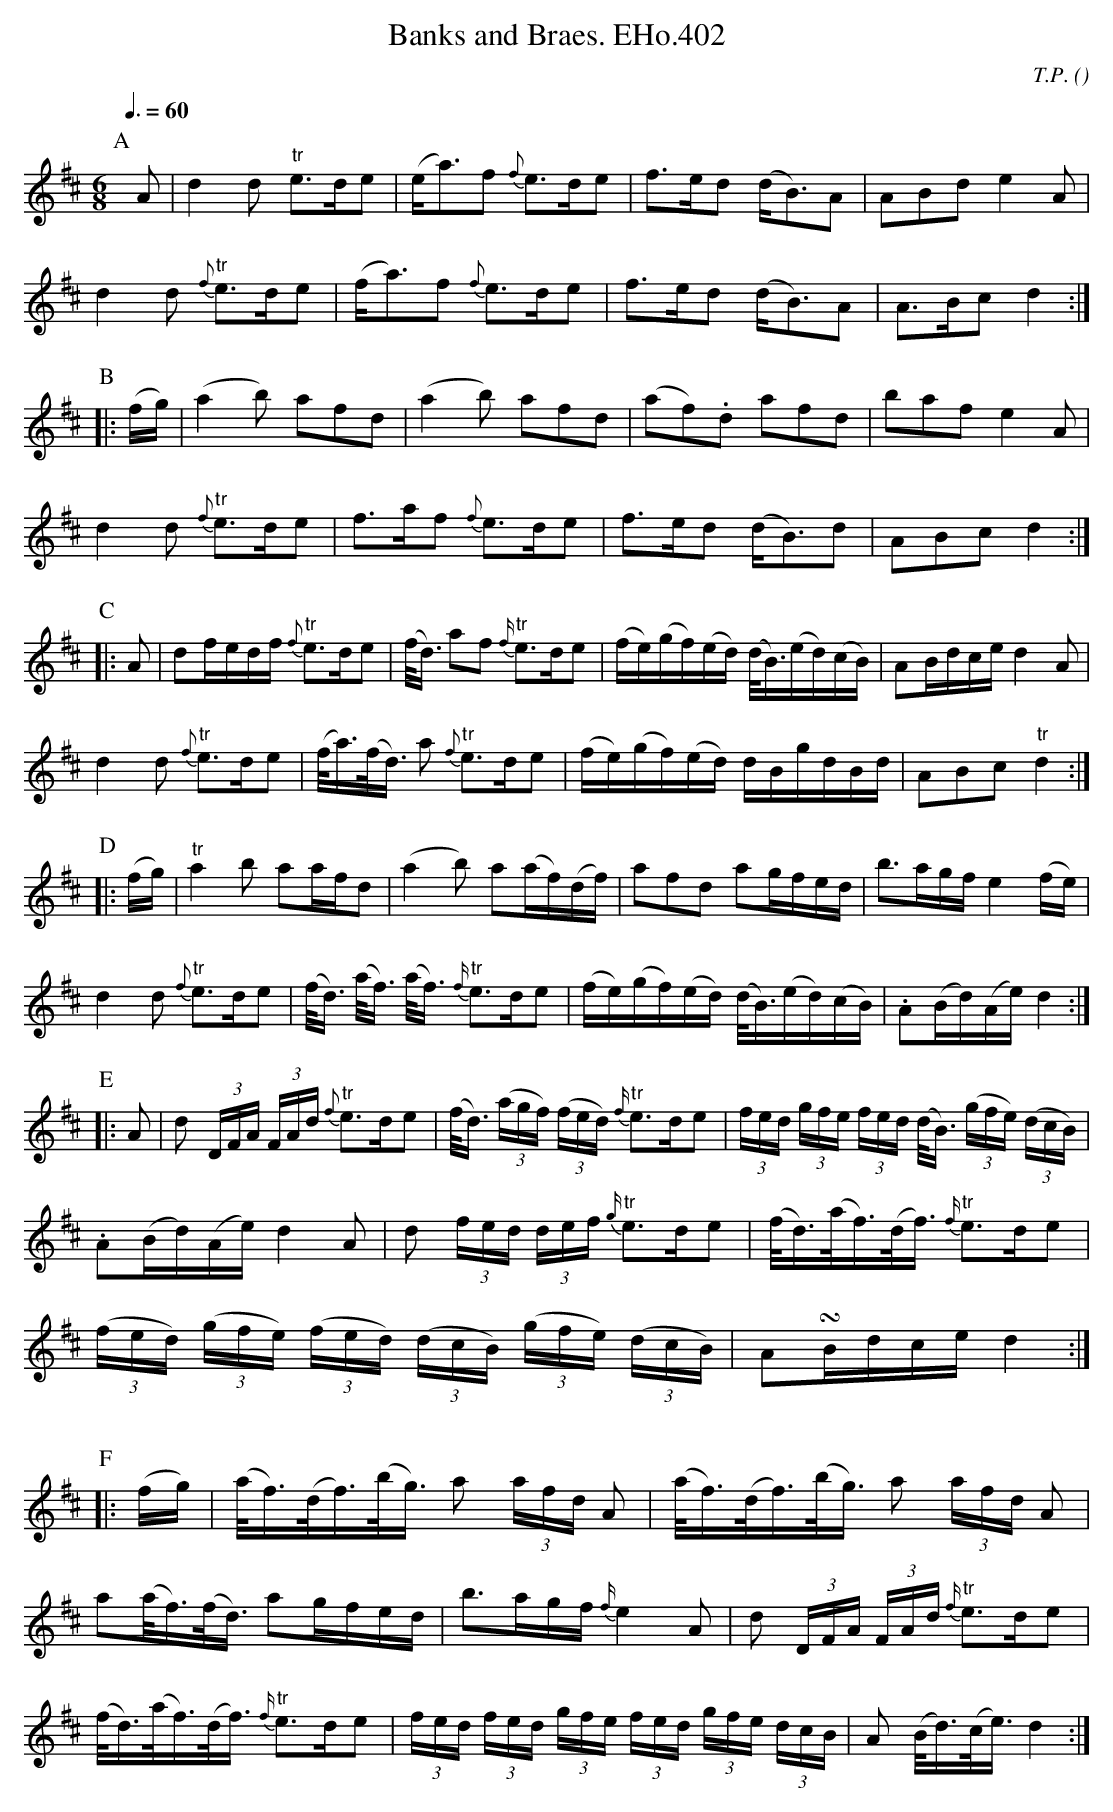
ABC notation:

X:1
T:Banks and Braes. EHo.402
M:6/8
L:1/8
Q:3/8=60
C:T.P.
O:
K:D
P:A
yA | d2d "tr"e>de | (e<a)f {f}e>de | f>ed (d<B)A | ABd e2A |
d2d {f}"tr"e>de | (f<a)f {f}e>de | f>ed (d<B)A | A>Bc d2 :|
P:B
|: (f/g/) | (a2b) afd | (a2b) afd | (af).d afd | baf e2A |
d2d {f}"tr"e>de | f>af {f}e>de | f>ed (d<B)d | ABc d2 :|
P:C
|: A | df/e/d/f/ {f}"tr"e>de | (f/<d/) af {f/}"tr"e>de | (f/e/)(g/f/)(e/d/) (d/<B/)(e/d/)(c/B/) | AB/d/c/e/ d2A |
d2d {f}"tr"e>de | (f/<a/)(f/<d/) a {f}"tr"e>de | (f/e/)(g/f/)(e/d/) d/B/g/d/B/d/ | ABc "tr"d2 :|
P:D
|: (f/g/) | "tr"a2b aa/f/d | (a2b) a(a/f/)(d/f/) | afd ag/f/e/d/ | b3/a/g/f/ e2(f/e/) |
d2d {f}"tr"e>de | (f/<d/) (a/<f/) (a/<f/) {f/}"tr"e>de | (f/e/)(g/f/)(e/d/) (d/<B/)(e/d/)(c/B/) | .A(B/d/)(A/e/) d2 :|
P:E
|: A | d (3D/F/A/ (3F/A/d/ {f}"tr"e>de | (f/<d/) (3(a/g/f/) (3(f/e/d/) {f/}"tr"e>de | (3f/e/d/ (3g/f/e/ (3f/e/d/ (d/<B/) (3(g/f/e/) (3(d/c/B/) |
.A(B/d/)(A/e/) d2A | d (3f/e/d/ (3d/e/f/ {g/}"tr"e>de | (f/<d/)(a/<f/)(d/<f/) {f/}"tr"e>de |
(3(f/e/d/ )(3(g/f/e/ )(3(f/e/d/) (3(d/c/B/) (3(g/f/e/) (3(d/c/B/) | A!turn!B/d/c/e/ d2 :|
P:F
|: (f/g/) | (a/<f/)(d/<f/)(b/<g/) a (3a/f/d/ A | (a/<f/)(d/<f/)(b/<g/) a (3a/f/d/ A | a(a/<f/)(f/<d/) ag/f/e/d/ | b3/a/g/f/ {f/}e2A | d (3D/F/A/ (3F/A/d/ {f/}"tr"e>de |
(f/<d/)(a/<f/)(d/<f/) {f/}"tr"e>de | (3f/e/d/ (3f/e/d/ (3g/f/e/ (3f/e/d/ (3g/f/e/ (3d/c/B/ | A (B/<d/)(c/<e/) d2:|
